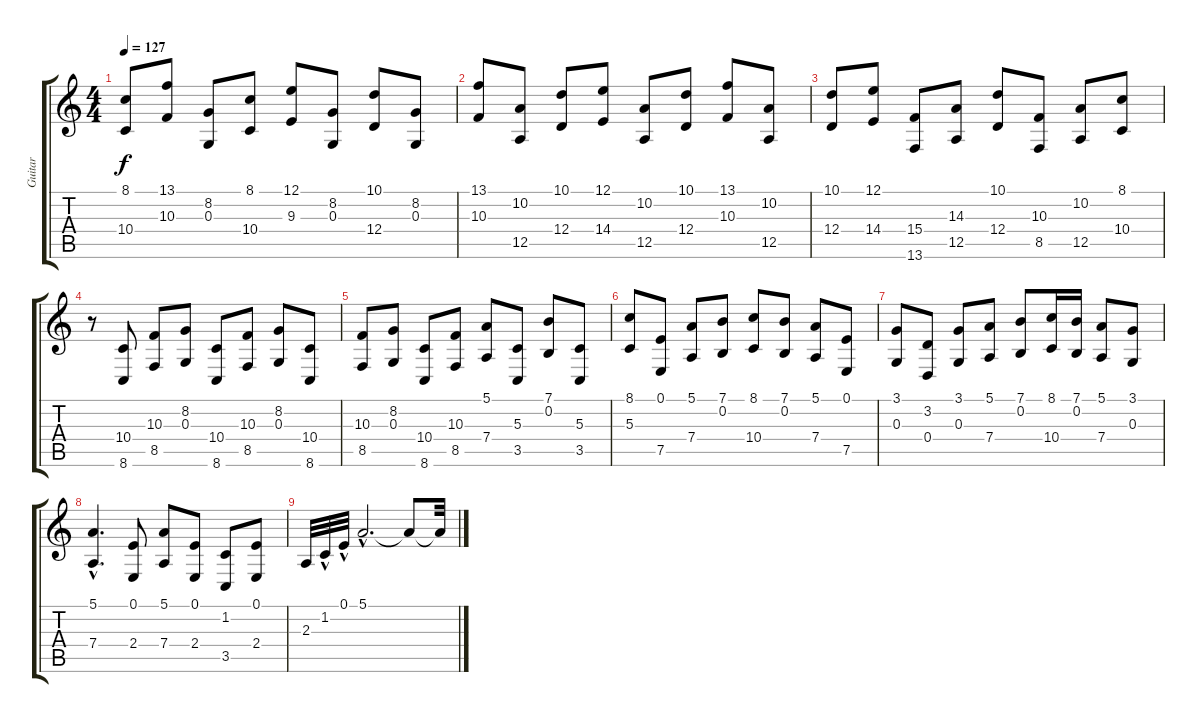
\track ("Guitar " "Guitar ") {instrument harpsichord}
\staff {score tabs}
\tuning (E4 B3 G3 D3 A2 E2) {hide}
\ts (4 4)
\tempo 127
\clef g2
\ks c
(8.1 10.4).8{dy f} (13.1 10.3).8 (8.2 0.3).8 (8.1 10.4).8 (12.1 9.3).8 (8.2 0.3).8 (10.1 12.4).8 (8.2 0.3).8 |
(13.1 10.3).8 (10.2 12.5).8 (10.1 12.4).8 (12.1 14.4).8 (10.2 12.5).8 (10.1 12.4).8 (13.1 10.3).8 (10.2 12.5).8 |
(10.1 12.4).8 (12.1 14.4).8 (15.4 13.6).8 (14.3 12.5).8 (10.1 12.4).8 (10.3 8.5).8 (10.2 12.5).8 (8.1 10.4).8 |
r.8 (10.4 8.6).8 (10.3 8.5).8 (8.2 0.3).8 (10.4 8.6).8 (10.3 8.5).8 (8.2 0.3).8 (10.4 8.6).8 |
(10.3 8.5).8 (8.2 0.3).8 (10.4 8.6).8 (10.3 8.5).8 (5.1 7.4).8 (5.3 3.5).8 (7.1 0.2).8 (5.3 3.5).8 |
(8.1 5.3).8 (0.1 7.5).8 (5.1 7.4).8 (7.1 0.2).8 (8.1 10.4).8 (7.1 0.2).8 (5.1 7.4).8 (0.1 7.5).8 |
(3.1 0.3).8 (3.2 0.4).8 (3.1 0.3).8 (5.1 7.4).8 (7.1 0.2).8 (8.1 10.4).16 (7.1 0.2).16 (5.1 7.4).8 (3.1 0.3).8 |
(5.1{hac} 7.4{hac}).4{d} (0.1 2.4).8 (5.1 7.4).8 (0.1 2.4).8 (1.2 3.5).8 (0.1 2.4).8 |
2.3.32 1.2{hac}.32 0.1{hac}.32 5.1{hac}.2{d} 5.1{t}.8 5.1{t}.32
